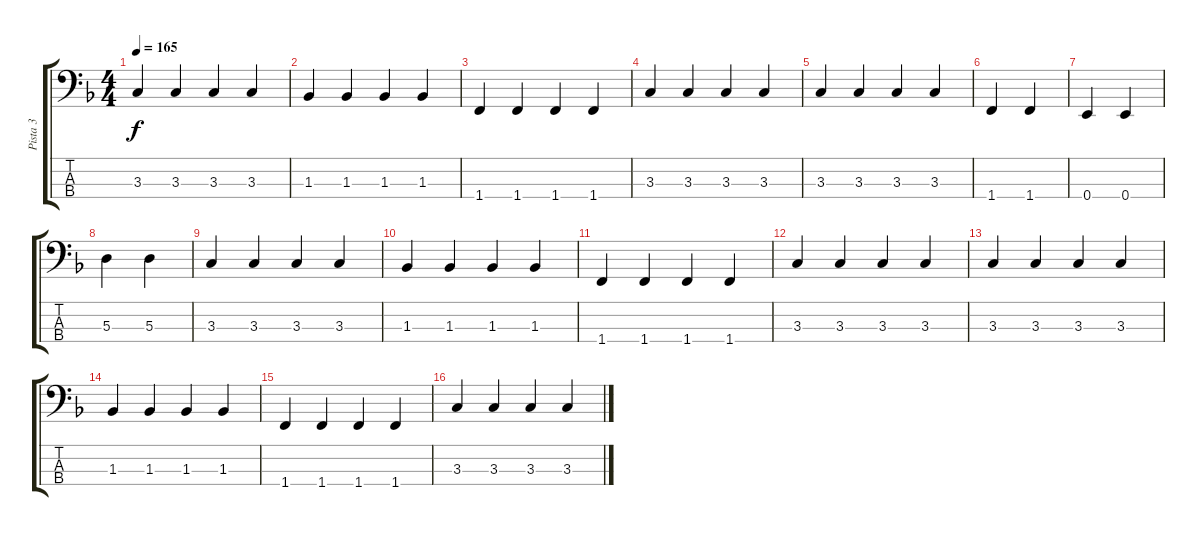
\track ("Pista 3" "Pista 3") {instrument electricbassfinger}
\staff {score tabs}
\tuning (G2 D2 A1 E1) {hide}
\ts (4 4)
\tempo 165
\clef f4
\ks f
3.3.4{dy f} 3.3.4 3.3.4 3.3.4 |
1.3.4 1.3.4 1.3.4 1.3.4 |
1.4.4 1.4.4 1.4.4 1.4.4 |
3.3.4 3.3.4 3.3.4 3.3.4 |
3.3.4 3.3.4 3.3.4 3.3.4 |
1.4.4 1.4.4 |
0.4.4 0.4.4 |
5.3.4 5.3.4 |
3.3.4 3.3.4 3.3.4 3.3.4 |
1.3.4 1.3.4 1.3.4 1.3.4 |
1.4.4 1.4.4 1.4.4 1.4.4 |
3.3.4 3.3.4 3.3.4 3.3.4 |
3.3.4 3.3.4 3.3.4 3.3.4 |
1.3.4 1.3.4 1.3.4 1.3.4 |
1.4.4 1.4.4 1.4.4 1.4.4 |
3.3.4 3.3.4 3.3.4 3.3.4
